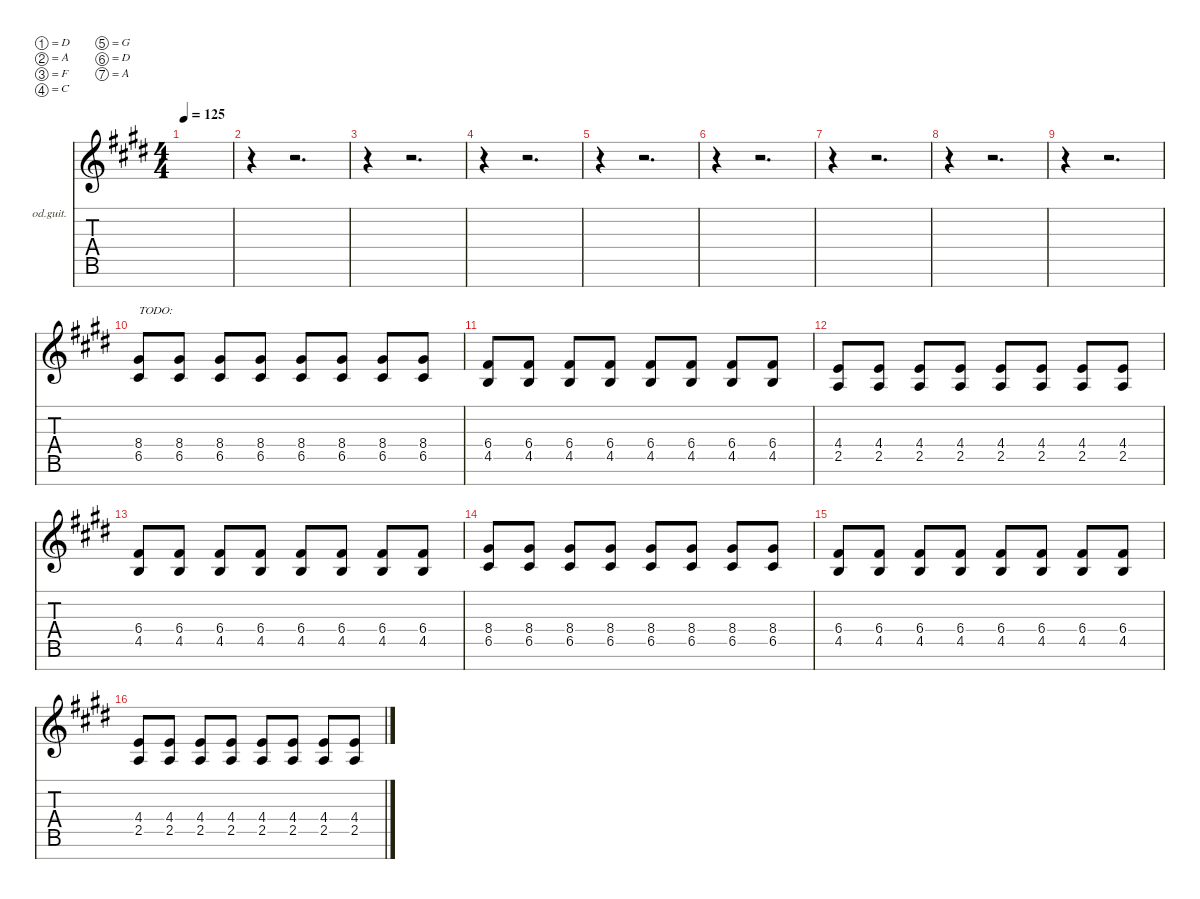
\defaultSystemsLayout 4
\hideDynamics
\bracketExtendMode nobrackets
\firstSystemTrackNameOrientation horizontal
\otherSystemsTrackNameOrientation horizontal
\track ("7str" "od.guit.") {defaultSystemsLayout 4 solo instrument overdrivenguitar}
\staff {score tabs}
\tuning (D4 A3 F3 C3 G2 D2 A1)
\ts (4 4)
\scale
1.21366
\tempo 125
\accidentals auto
\clef g2
\ottava regular
\simile none
\scale
1.21366
\ks c#minor
|
\scale
0.928779
\scale
0.928779 r.4{beam Down} r.2{d beam Down} |
\scale
0.928779
\scale
0.928779 r.4{beam Down} r.2{d beam Down} |
\scale
0.928779
\scale
0.928779 r.4{beam Down} r.2{d beam Down} |
\scale
1.21366
\scale
1.21366 r.4{beam Down} r.2{d beam Down} |
\scale
0.928779
\scale
0.928779 r.4{beam Down} r.2{d beam Down} |
\scale
0.928779
\scale
0.928779 r.4{beam Down} r.2{d beam Down} |
\scale
0.928779
\scale
0.928779 r.4{beam Down} r.2{d beam Down} |
\scale
1.21366
\scale
1.21366 r.4{beam Down} r.2{d beam Down} |
\scale
0.928779
\scale
0.928779 (8.4{acc #} 6.5{acc #}).8{txt "TODO:" beam Up} (8.4{acc #} 6.5{acc #}).8{beam Up} (8.4{acc #} 6.5{acc #}).8{beam Up} (8.4{acc #} 6.5{acc #}).8{beam Up} (8.4{acc #} 6.5{acc #}).8{beam Up} (8.4{acc #} 6.5{acc #}).8{beam Up} (8.4{acc #} 6.5{acc #}).8{beam Up} (8.4{acc #} 6.5{acc #}).8{beam Up} |
\scale
0.928779
\scale
0.928779 (6.4{acc #} 4.5{acc forcenatural}).8{beam Up} (6.4{acc #} 4.5{acc forcenatural}).8{beam Up} (6.4{acc #} 4.5{acc forcenatural}).8{beam Up} (6.4{acc #} 4.5{acc forcenatural}).8{beam Up} (6.4{acc #} 4.5{acc forcenatural}).8{beam Up} (6.4{acc #} 4.5{acc forcenatural}).8{beam Up} (6.4{acc #} 4.5{acc forcenatural}).8{beam Up} (6.4{acc #} 4.5{acc forcenatural}).8{beam Up} |
\scale
0.928779
\scale
0.928779 (4.4{acc forcenatural} 2.5{acc forcenatural}).8{beam Up} (4.4{acc forcenatural} 2.5{acc forcenatural}).8{beam Up} (4.4{acc forcenatural} 2.5{acc forcenatural}).8{beam Up} (4.4{acc forcenatural} 2.5{acc forcenatural}).8{beam Up} (4.4{acc forcenatural} 2.5{acc forcenatural}).8{beam Up} (4.4{acc forcenatural} 2.5{acc forcenatural}).8{beam Up} (4.4{acc forcenatural} 2.5{acc forcenatural}).8{beam Up} (4.4{acc forcenatural} 2.5{acc forcenatural}).8{beam Up} |
\scale
1.21366
\scale
1.21366 (6.4{acc #} 4.5{acc forcenatural}).8{beam Up} (6.4{acc #} 4.5{acc forcenatural}).8{beam Up} (6.4{acc #} 4.5{acc forcenatural}).8{beam Up} (6.4{acc #} 4.5{acc forcenatural}).8{beam Up} (6.4{acc #} 4.5{acc forcenatural}).8{beam Up} (6.4{acc #} 4.5{acc forcenatural}).8{beam Up} (6.4{acc #} 4.5{acc forcenatural}).8{beam Up} (6.4{acc #} 4.5{acc forcenatural}).8{beam Up} |
\scale
0.928779
\scale
0.928779 (8.4{acc #} 6.5{acc #}).8{beam Up} (8.4{acc #} 6.5{acc #}).8{beam Up} (8.4{acc #} 6.5{acc #}).8{beam Up} (8.4{acc #} 6.5{acc #}).8{beam Up} (8.4{acc #} 6.5{acc #}).8{beam Up} (8.4{acc #} 6.5{acc #}).8{beam Up} (8.4{acc #} 6.5{acc #}).8{beam Up} (8.4{acc #} 6.5{acc #}).8{beam Up} |
\scale
0.928779
\scale
0.928779 (6.4{acc #} 4.5{acc forcenatural}).8{beam Up} (6.4{acc #} 4.5{acc forcenatural}).8{beam Up} (6.4{acc #} 4.5{acc forcenatural}).8{beam Up} (6.4{acc #} 4.5{acc forcenatural}).8{beam Up} (6.4{acc #} 4.5{acc forcenatural}).8{beam Up} (6.4{acc #} 4.5{acc forcenatural}).8{beam Up} (6.4{acc #} 4.5{acc forcenatural}).8{beam Up} (6.4{acc #} 4.5{acc forcenatural}).8{beam Up} |
\scale
0.928779
\scale
0.928779 (4.4{acc forcenatural} 2.5{acc forcenatural}).8{beam Up} (4.4{acc forcenatural} 2.5{acc forcenatural}).8{beam Up} (4.4{acc forcenatural} 2.5{acc forcenatural}).8{beam Up} (4.4{acc forcenatural} 2.5{acc forcenatural}).8{beam Up} (4.4{acc forcenatural} 2.5{acc forcenatural}).8{beam Up} (4.4{acc forcenatural} 2.5{acc forcenatural}).8{beam Up} (4.4{acc forcenatural} 2.5{acc forcenatural}).8{beam Up} (4.4{acc forcenatural} 2.5{acc forcenatural}).8{beam Up}
